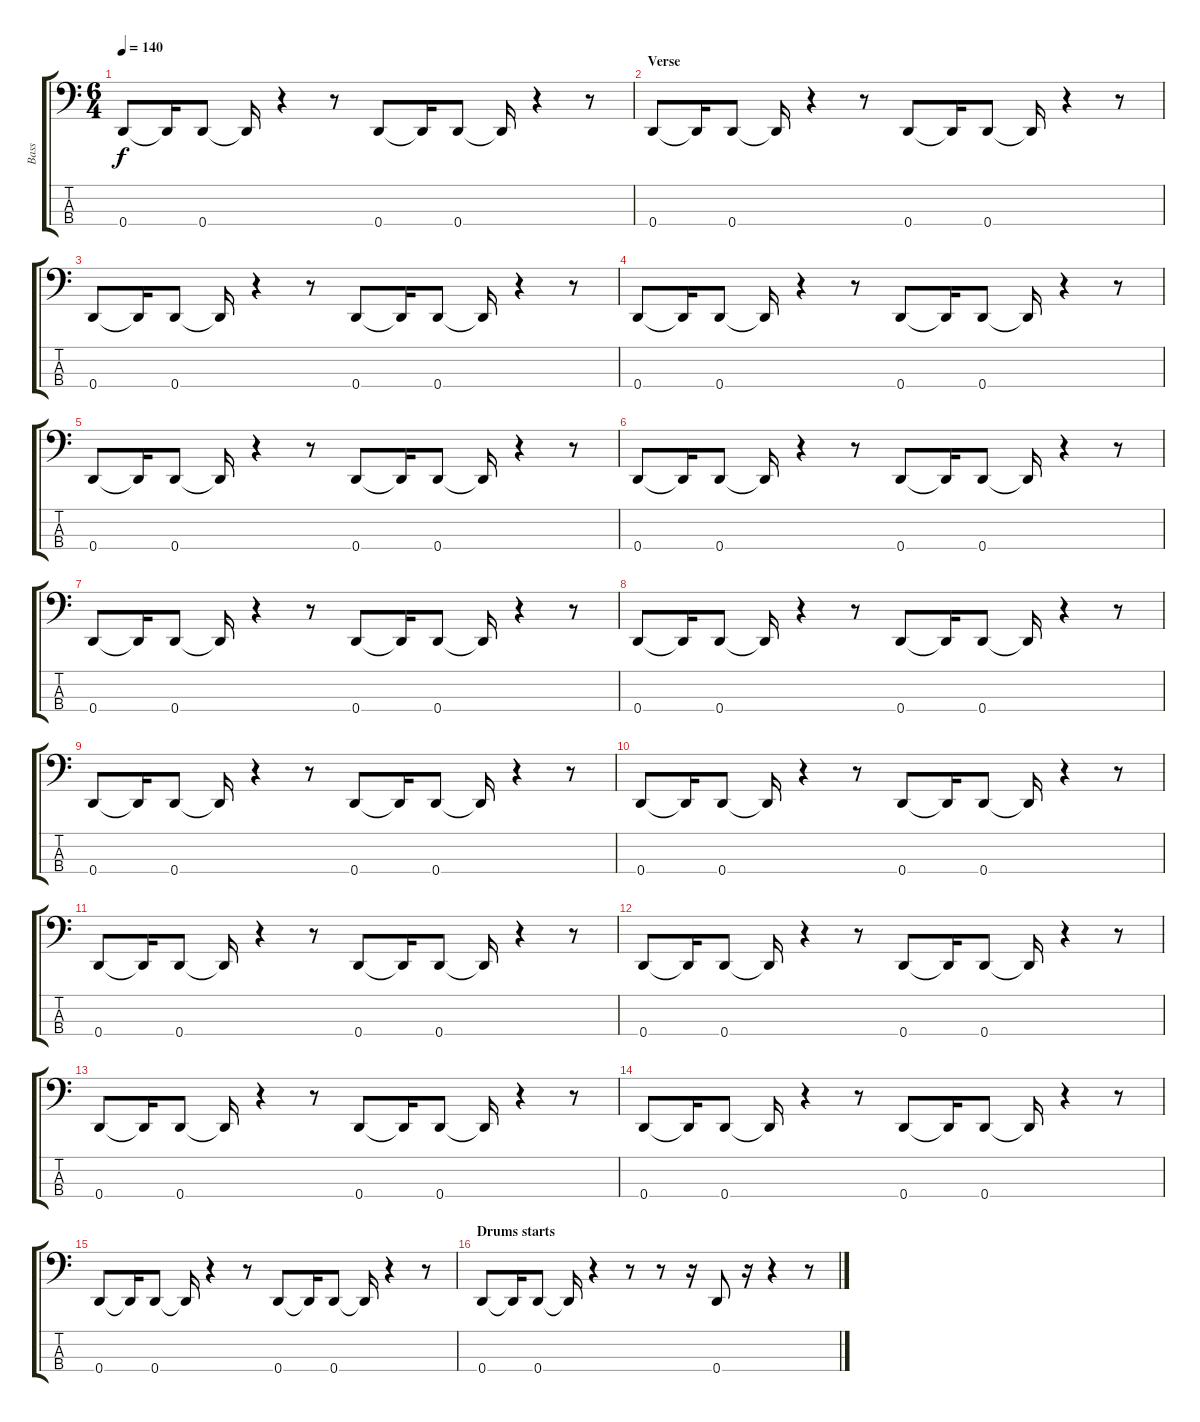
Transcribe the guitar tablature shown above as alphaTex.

\track ("Bass" "Bass") {instrument electricbassfinger}
\staff {score tabs}
\tuning (F2 C2 G1 D1) {hide}
\ts (6 4)
\tempo 140
\clef f4
\ks c
0.4.8{dy f} 0.4{t}.16 0.4.8 0.4{t}.16 r.4 r.8 0.4.8 0.4{t}.16 0.4.8 0.4{t}.16 r.4 r.8 |
\section ("" "Verse")
0.4.8 0.4{t}.16 0.4.8 0.4{t}.16 r.4 r.8 0.4.8 0.4{t}.16 0.4.8 0.4{t}.16 r.4 r.8 |
0.4.8 0.4{t}.16 0.4.8 0.4{t}.16 r.4 r.8 0.4.8 0.4{t}.16 0.4.8 0.4{t}.16 r.4 r.8 |
0.4.8 0.4{t}.16 0.4.8 0.4{t}.16 r.4 r.8 0.4.8 0.4{t}.16 0.4.8 0.4{t}.16 r.4 r.8 |
0.4.8 0.4{t}.16 0.4.8 0.4{t}.16 r.4 r.8 0.4.8 0.4{t}.16 0.4.8 0.4{t}.16 r.4 r.8 |
0.4.8 0.4{t}.16 0.4.8 0.4{t}.16 r.4 r.8 0.4.8 0.4{t}.16 0.4.8 0.4{t}.16 r.4 r.8 |
0.4.8 0.4{t}.16 0.4.8 0.4{t}.16 r.4 r.8 0.4.8 0.4{t}.16 0.4.8 0.4{t}.16 r.4 r.8 |
0.4.8 0.4{t}.16 0.4.8 0.4{t}.16 r.4 r.8 0.4.8 0.4{t}.16 0.4.8 0.4{t}.16 r.4 r.8 |
0.4.8 0.4{t}.16 0.4.8 0.4{t}.16 r.4 r.8 0.4.8 0.4{t}.16 0.4.8 0.4{t}.16 r.4 r.8 |
0.4.8 0.4{t}.16 0.4.8 0.4{t}.16 r.4 r.8 0.4.8 0.4{t}.16 0.4.8 0.4{t}.16 r.4 r.8 |
0.4.8 0.4{t}.16 0.4.8 0.4{t}.16 r.4 r.8 0.4.8 0.4{t}.16 0.4.8 0.4{t}.16 r.4 r.8 |
0.4.8 0.4{t}.16 0.4.8 0.4{t}.16 r.4 r.8 0.4.8 0.4{t}.16 0.4.8 0.4{t}.16 r.4 r.8 |
0.4.8 0.4{t}.16 0.4.8 0.4{t}.16 r.4 r.8 0.4.8 0.4{t}.16 0.4.8 0.4{t}.16 r.4 r.8 |
0.4.8 0.4{t}.16 0.4.8 0.4{t}.16 r.4 r.8 0.4.8 0.4{t}.16 0.4.8 0.4{t}.16 r.4 r.8 |
0.4.8 0.4{t}.16 0.4.8 0.4{t}.16 r.4 r.8 0.4.8 0.4{t}.16 0.4.8 0.4{t}.16 r.4 r.8 |
\section ("" "Drums starts")
0.4.8 0.4{t}.16 0.4.8 0.4{t}.16 r.4 r.8 r.8 r.16 0.4.8 r.16 r.4 r.8
